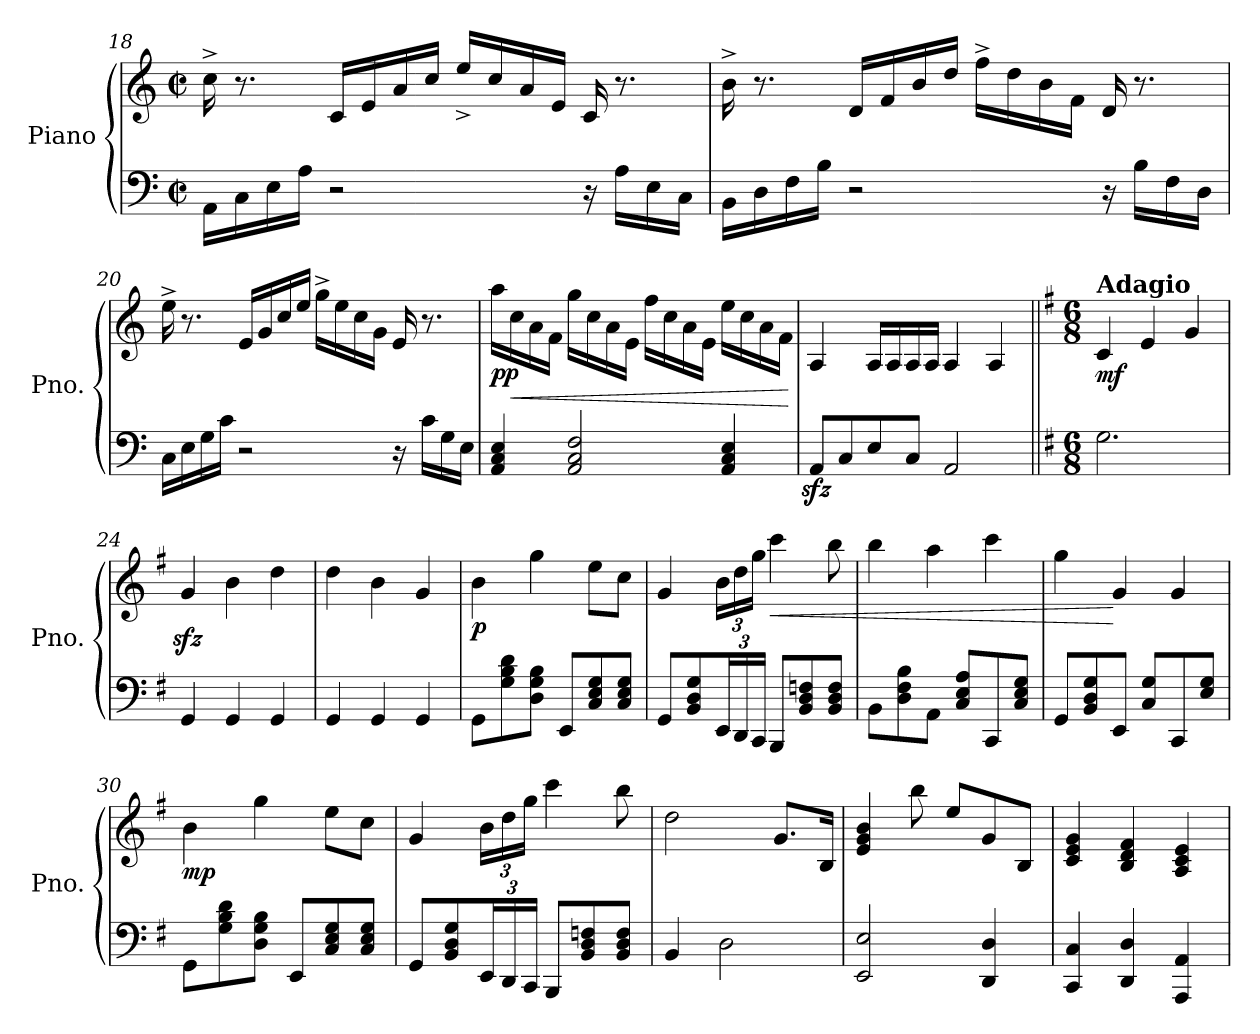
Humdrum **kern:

**kern	**kern	**dynam
*part1	*part1	*part1
*staff2	*staff1	*staff1/2
*I"Piano	*	*
*I'Pno.	*	*
*clefF4	*clefG2	*
*k[]	*k[]	*
*M2/2	*M2/2	*
*met(c|)	*met(c|)	*
=18	=18	=18
16AA\LL	16cc^\	.
16C\	8.r	.
16E\	.	.
16A\JJ	.	.
2r	16c/LL	.
.	16e/	.
.	16a/	.
.	16cc/JJ	.
.	16ee^/LL	.
.	16cc/	.
.	16a/	.
.	16e/JJ	.
16r	16c/	.
16A\LL	8.r	.
16E\	.	.
16C\JJ	.	.
=19	=19	=19
16BB\LL	16b^\	.
16D\	8.r	.
16F\	.	.
16B\JJ	.	.
2r	16d/LL	.
.	16f/	.
.	16b/	.
.	16dd/JJ	.
.	16ff^\LL	.
.	16dd\	.
.	16b\	.
.	16f\JJ	.
16r	16d/	.
16B\LL	8.r	.
16F\	.	.
16D\JJ	.	.
!!LO:LB:g=z
=20	=20	=20
16C\LL	16ee^\	.
16E\	8.r	.
16G\	.	.
16c\JJ	.	.
2r	16e/LL	.
.	16g/	.
.	16cc/	.
.	16ee/JJ	.
.	16gg^\LL	.
.	16ee\	.
.	16cc\	.
.	16g\JJ	.
16r	16e/	.
16c\LL	8.r	.
16G\	.	.
16E\JJ	.	.
=21	=21	=21
!	!	!LO:DY:b
4AA/ 4C/ 4E/	16aa\LL	pp
!	!	!LO:HP:b
.	16cc\	<
.	16a\	.
.	16f\JJ	.
2AA/ 2C/ 2F/	16gg\LL	.
.	16cc\	.
.	16a\	.
.	16e\JJ	.
.	16ff\LL	.
.	16cc\	.
.	16a\	.
.	16e\JJ	.
4AA/ 4C/ 4E/	16ee\LL	.
.	16cc\	.
.	16a\	.
.	16f\JJ	.
.	.	[
=22	=22	=22
8AAzz</L	4A/	.
8C/	.	.
8E/	16A/LL	.
.	16A/	.
8C/J	16A/	.
.	16A/JJ	.
2AA/	4A/	.
.	4A/	.
!!LO:LB:g=z
=23||	=23||	=23||
*k[f#]	*k[f#]	*
*M6/8	*M6/8	*
!	!LO:TX:a:B:t=Adagio	!
!	!	!LO:DY:b
2.G\	4c/	mf
.	4e/	.
.	4g/	.
=24	=24	=24
4GG/	4gzz</	.
4GG/	4b\	.
4GG/	4dd\	.
=25	=25	=25
4GG/	4dd\	.
4GG/	4b\	.
4GG/	4g/	.
=26	=26	=26
!	!	!LO:DY:b
8GG\L	4b\	p
8G\ 8B\ 8d\	.	.
8D\ 8G\ 8B\J	4gg\	.
8EE/L	.	.
8C/ 8E/ 8G/	8ee\L	.
8C/ 8E/ 8G/J	8cc\J	.
=27	=27	=27
8GG/L	4g/	.
8BB/ 8D/ 8G/	.	.
*Xbrackettup	*Xbrackettup	*
24EE/L	24b\LL	.
24DD/	24dd\	.
24CC/JJ	24gg\JJ	.
!	!	!LO:HP:b
8BBB/L	4ccc\	<
8BB/ 8D/ 8Fn/	.	.
8BB/ 8D/ 8F/J	8bb\	.
=28	=28	=28
8BB\L	4bb\	.
8D\ 8F#\ 8B\	.	.
8AA\J	4aa\	.
8C/ 8E/ 8A/L	.	.
8CC/	4ccc\	.
8C/ 8E/ 8G/J	.	.
=29	=29	=29
8GG/L	4gg\	.
8BB/ 8D/ 8G/	.	.
8EE/J	4g/	[
8C/ 8G/L	.	.
8CC/	4g/	.
8E/ 8G/J	.	.
=30	=30	=30
!	!	!LO:DY:b
8GG\L	4b\	mp
8G\ 8B\ 8d\	.	.
8D\ 8G\ 8B\J	4gg\	.
8EE/L	.	.
8C/ 8E/ 8G/	8ee\L	.
8C/ 8E/ 8G/J	8cc\J	.
!!LO:LB:g=z
=31	=31	=31
8GG/L	4g/	.
8BB/ 8D/ 8G/	.	.
24EE/L	24b\LL	.
24DD/	24dd\	.
24CC/JJ	24gg\JJ	.
8BBB/L	4ccc\	.
8BB/ 8D/ 8Fn/	.	.
8BB/ 8D/ 8F/J	8bb\	.
=32	=32	=32
4BB/	2dd\	.
2D\	.	.
.	8.g/L	.
.	16B/Jk	.
=33	=33	=33
2EE/ 2E/	4e/ 4g/ 4b/	.
.	8bb\	.
.	8ee/L	.
4DD/ 4D/	8g/	.
.	8B/J	.
=34	=34	=34
4CC/ 4C/	4c/ 4e/ 4g/	.
4DD/ 4D/	4B/ 4d/ 4f#/	.
4AAA/ 4AA/	4A/ 4c/ 4e/	.
=	=	=
*-	*-	*-
